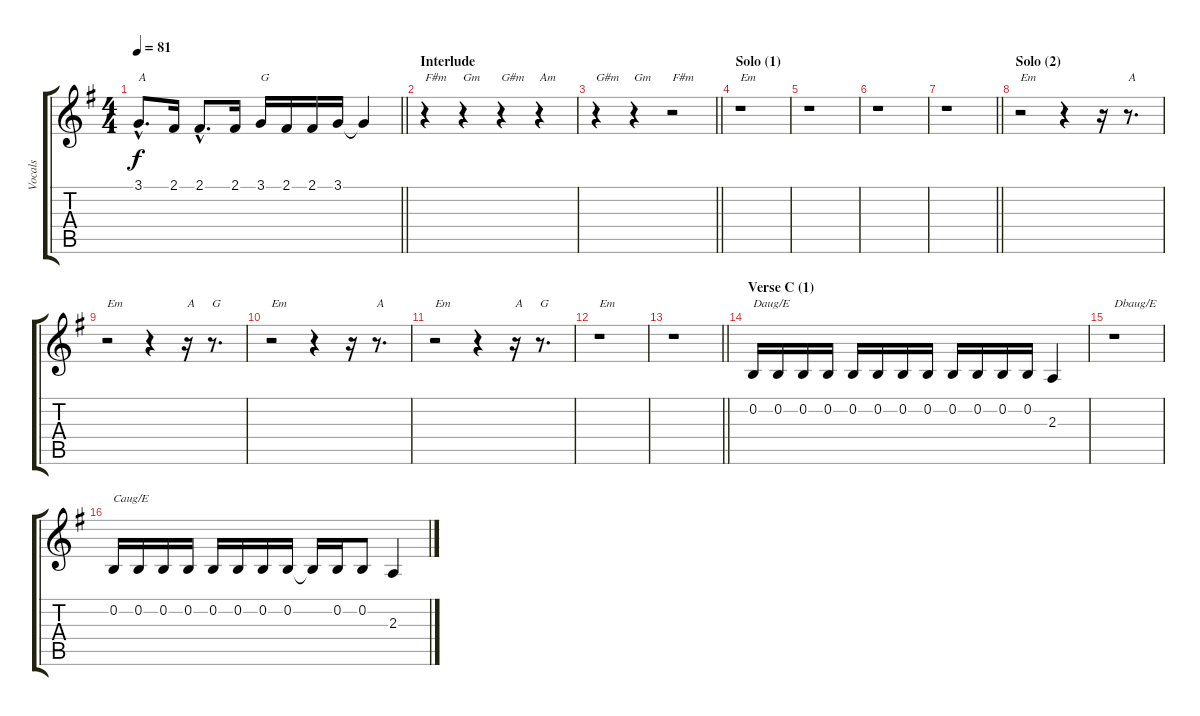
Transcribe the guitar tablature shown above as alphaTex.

\track ("Vocals" "Vocals") {instrument sopranosax}
\staff {score tabs}
\tuning (E4 B3 G3 D3 A2 E2) {hide}
\ts (4 4)
\tempo 81
\clef g2
\barLineRight lightlight
\ks g
3.1{hac}.8{d txt "A" dy f} 2.1.16 2.1{hac}.8{d} 2.1.16 3.1.16{txt "G"} 2.1.16 2.1.16 3.1.16 3.1{t}.4 |
\section ("" "Interlude")
r.4{txt "F#m"} r.4{txt "Gm"} r.4{txt "G#m"} r.4{txt "Am"} |
\barLineRight lightlight
r.4{txt "G#m"} r.4{txt "Gm"} r.2{txt "F#m"} |
\section ("" "Solo (1)")
r.1{txt "Em"} |
r.1 |
r.1 |
\barLineRight lightlight
r.1 |
\section ("" "Solo (2)")
r.2{txt "Em"} r.4 r.16 r.8{d txt "A"} |
r.2{txt "Em"} r.4 r.16{txt "A"} r.8{d txt "G"} |
r.2{txt "Em"} r.4 r.16 r.8{d txt "A"} |
r.2{txt "Em"} r.4 r.16{txt "A"} r.8{d txt "G"} |
r.1{txt "Em"} |
\barLineRight lightlight
r.1 |
\section ("" "Verse C (1)")
0.2.16{txt "Daug/E"} 0.2.16 0.2.16 0.2.16 0.2.16 0.2.16 0.2.16 0.2.16 0.2.16 0.2.16 0.2.16 0.2.16 2.3.4 |
r.1{txt "Dbaug/E"} |
0.2.16{txt "Caug/E"} 0.2.16 0.2.16 0.2.16 0.2.16 0.2.16 0.2.16 0.2.16 0.2{t}.16 0.2.16 0.2.8 2.3.4
